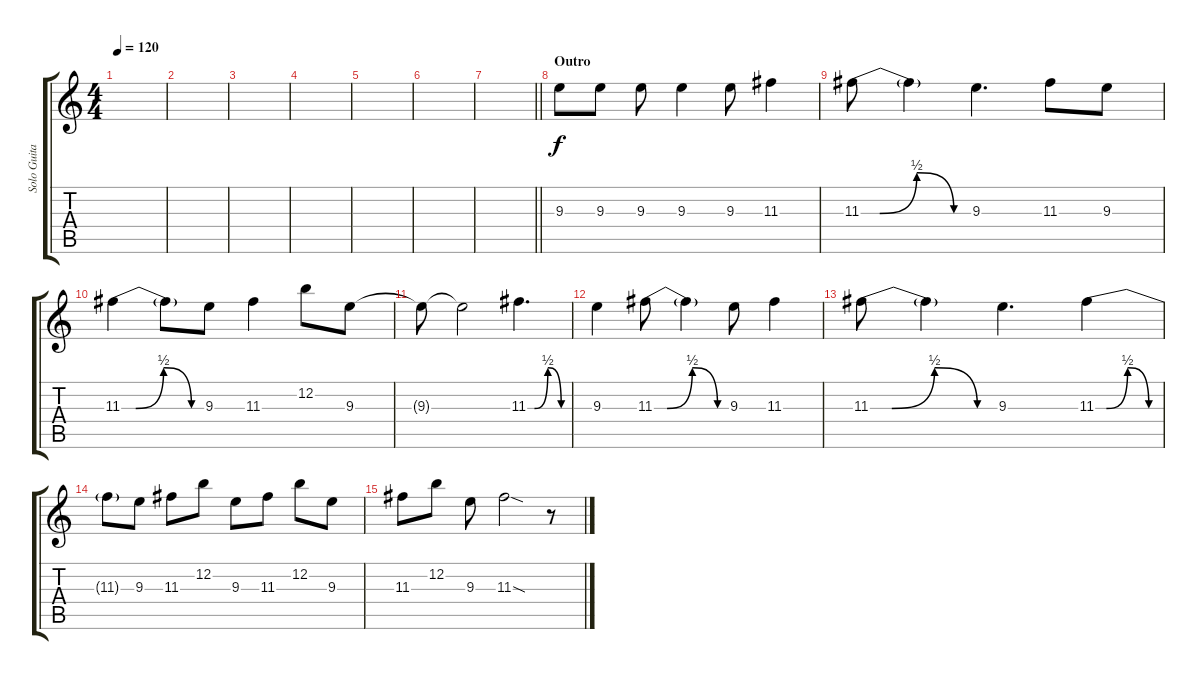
\track ("Solo Guitar" "Solo Guita") {instrument overdrivenguitar}
\staff {score tabs}
\tuning (E4 B3 G3 D3 A2 E2) {hide}
\ts (4 4)
\tempo 120
\clef g2
\ks c
|
|
|
|
|
|
\barLineRight lightlight
|
\section ("" "Outro")
9.3.8 9.3.8 9.3.8 9.3.4 9.3.8 11.3.4 |
11.3{be (custom 0 0 10 0 30 2 50 0 60 0)}.8 11.3{t}.4 9.3.4{d} 11.3.8 9.3.8 |
11.3{be (custom 0 0 10 0 30 2 50 0 60 0)}.4 11.3{t}.8 9.3.8 11.3.4 12.2.8 9.3.8 |
9.3{t}.8 9.3{t}.2 11.3{be (custom 0 0 10 0 30 2 50 0 60 0)}.4{d} |
9.3.4 11.3{be (custom 0 0 10 0 30 2 50 0 60 0)}.8 11.3{t}.4 9.3.8 11.3.4 |
11.3{be (custom 0 0 10 0 30 2 50 0 60 0)}.8 11.3{t}.4 9.3.4{d} 11.3{be (custom 0 0 10 0 30 2 50 0 60 0)}.4 |
11.3{t}.8 9.3.8 11.3.8 12.2.8 9.3.8 11.3.8 12.2.8 9.3.8 |
11.3.8 12.2.8 9.3.8 11.3{sod}.2 r.8
